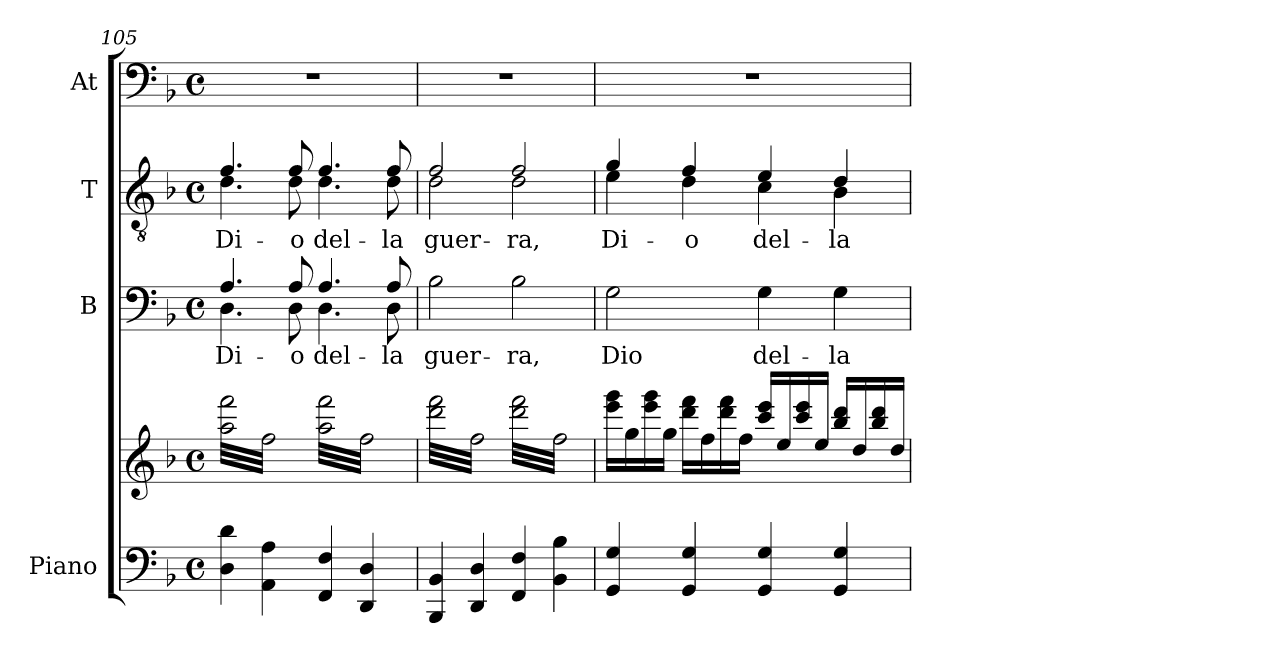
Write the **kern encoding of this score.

**kern	**kern	**kern	**text	**kern	**text	**kern
*part4	*part4	*part3	*part3	*part2	*part2	*part1
*staff5	*staff4	*staff3	*staff3	*staff2	*staff2	*staff1
*I"Piano	*	*I"B	*	*I"T	*	*I"At
*I'Pno	*	*I'B	*	*I'T	*	*I'At
*clefF4	*clefG2	*clefF4	*	*clefGv2	*	*clefF4
*k[b-]	*k[b-]	*k[b-]	*	*k[b-]	*	*k[b-]
*M4/4	*M4/4	*M4/4	*	*M4/4	*	*M4/4
*met(c)	*met(c)	*met(c)	*	*met(c)	*	*met(c)
=105	=105	=105	=105	=105	=105	=105
*	*	*^	*	*	*	*
!	!	!	!	!LO:LY:b	!	!LO:LY:b	!
*	*	*	*	*	*^	*	*
*	*tremolo	*	*	*	*	*	*	*
4D\ 4d\	32aa\ 32fff\LLL	4.A!/	4.D\	Di-	4.f/	4.d!\	Di-	1r
.	32ff\	.	.	.	.	.	.	.
.	32aa\ 32fff\	.	.	.	.	.	.	.
.	32ff\	.	.	.	.	.	.	.
.	32aa\ 32fff\	.	.	.	.	.	.	.
.	32ff\	.	.	.	.	.	.	.
.	32aa\ 32fff\	.	.	.	.	.	.	.
.	32ff\	.	.	.	.	.	.	.
4AA\ 4A\	32aa\ 32fff\	.	.	.	.	.	.	.
.	32ff\	.	.	.	.	.	.	.
.	32aa\ 32fff\	.	.	.	.	.	.	.
.	32ff\	.	.	.	.	.	.	.
!	!	!	!	!LO:LY:b	!	!	!LO:LY:b	!
.	32aa\ 32fff\	8A!/	8D\	-o	8f/	8d!\	-o	.
.	32ff\	.	.	.	.	.	.	.
.	32aa\ 32fff\	.	.	.	.	.	.	.
.	32ff\JJJ	.	.	.	.	.	.	.
!	!	!	!	!LO:LY:b	!	!	!LO:LY:b	!
4FF/ 4F/	32aa\ 32fff\LLL	4.A!/	4.D\	del-	4.f/	4.d!\	del-	.
.	32ff\	.	.	.	.	.	.	.
.	32aa\ 32fff\	.	.	.	.	.	.	.
.	32ff\	.	.	.	.	.	.	.
.	32aa\ 32fff\	.	.	.	.	.	.	.
.	32ff\	.	.	.	.	.	.	.
.	32aa\ 32fff\	.	.	.	.	.	.	.
.	32ff\	.	.	.	.	.	.	.
4DD/ 4D/	32aa\ 32fff\	.	.	.	.	.	.	.
.	32ff\	.	.	.	.	.	.	.
.	32aa\ 32fff\	.	.	.	.	.	.	.
.	32ff\	.	.	.	.	.	.	.
!	!	!	!	!LO:LY:b	!	!	!LO:LY:b	!
.	32aa\ 32fff\	8A!/	8D\	-la	8f/	8d!\	-la	.
.	32ff\	.	.	.	.	.	.	.
.	32aa\ 32fff\	.	.	.	.	.	.	.
.	32ff\JJJ	.	.	.	.	.	.	.
=106	=106	=106	=106	=106	=106	=106	=106	=106
!	!	!	!	!LO:LY:b	!	!	!LO:LY:b	!
*	*	*v	*v	*	*	*	*	*
4BBB-/ 4BB-/	32ddd\ 32fff\LLL	2B-\	guer-	2f/	2d!\	guer-	1r
.	32ff\	.	.	.	.	.	.
.	32ddd\ 32fff\	.	.	.	.	.	.
.	32ff\	.	.	.	.	.	.
.	32ddd\ 32fff\	.	.	.	.	.	.
.	32ff\	.	.	.	.	.	.
.	32ddd\ 32fff\	.	.	.	.	.	.
.	32ff\	.	.	.	.	.	.
4DD/ 4D/	32ddd\ 32fff\	.	.	.	.	.	.
.	32ff\	.	.	.	.	.	.
.	32ddd\ 32fff\	.	.	.	.	.	.
.	32ff\	.	.	.	.	.	.
.	32ddd\ 32fff\	.	.	.	.	.	.
.	32ff\	.	.	.	.	.	.
.	32ddd\ 32fff\	.	.	.	.	.	.
.	32ff\JJJ	.	.	.	.	.	.
!	!	!	!LO:LY:b	!	!	!LO:LY:b	!
4FF/ 4F/	32ddd\ 32fff\LLL	2B-\	-ra,	2f/	2d!\	-ra,	.
.	32ff\	.	.	.	.	.	.
.	32ddd\ 32fff\	.	.	.	.	.	.
.	32ff\	.	.	.	.	.	.
.	32ddd\ 32fff\	.	.	.	.	.	.
.	32ff\	.	.	.	.	.	.
.	32ddd\ 32fff\	.	.	.	.	.	.
.	32ff\	.	.	.	.	.	.
4BB-\ 4B-\	32ddd\ 32fff\	.	.	.	.	.	.
.	32ff\	.	.	.	.	.	.
.	32ddd\ 32fff\	.	.	.	.	.	.
.	32ff\	.	.	.	.	.	.
.	32ddd\ 32fff\	.	.	.	.	.	.
.	32ff\	.	.	.	.	.	.
.	32ddd\ 32fff\	.	.	.	.	.	.
.	32ff\JJJ	.	.	.	.	.	.
*	*Xtremolo	*	*	*	*	*	*
=107	=107	=107	=107	=107	=107	=107	=107
!	!	!	!LO:LY:b	!	!	!LO:LY:b	!
4GG/ 4G/	16eee\ 16ggg\LL	2G\	Dio	4g/	4e!\	Di-	1r
.	.	.	.	.	.	.	.
.	16gg\	.	.	.	.	.	.
.	.	.	.	.	.	.	.
.	16eee\ 16ggg\	.	.	.	.	.	.
.	.	.	.	.	.	.	.
.	16gg\JJ	.	.	.	.	.	.
.	.	.	.	.	.	.	.
!	!	!	!	!	!	!LO:LY:b	!
4GG/ 4G/	16ddd\ 16fff\LL	.	.	4f/	4d!\	-o	.
.	16ff\	.	.	.	.	.	.
.	16ddd\ 16fff\	.	.	.	.	.	.
.	16ff\JJ	.	.	.	.	.	.
!	!	!	!LO:LY:b	!	!	!LO:LY:b	!
4GG/ 4G/	16ccc/ 16eee/LL	4G\	del-	4e/	4c!\	del-	.
.	16ee/	.	.	.	.	.	.
.	16ccc/ 16eee/	.	.	.	.	.	.
.	16ee/JJ	.	.	.	.	.	.
!	!	!	!LO:LY:b	!	!	!LO:LY:b	!
4GG/ 4G/	16bb-/ 16ddd/LL	4G\	-la	4d/	4B-!\	-la	.
.	16dd/	.	.	.	.	.	.
.	16bb-/ 16ddd/	.	.	.	.	.	.
.	16dd/JJ	.	.	.	.	.	.
*	*	*	*	*v	*v	*	*
=	=	=	=	=	=	=
*-	*-	*-	*-	*-	*-	*-
